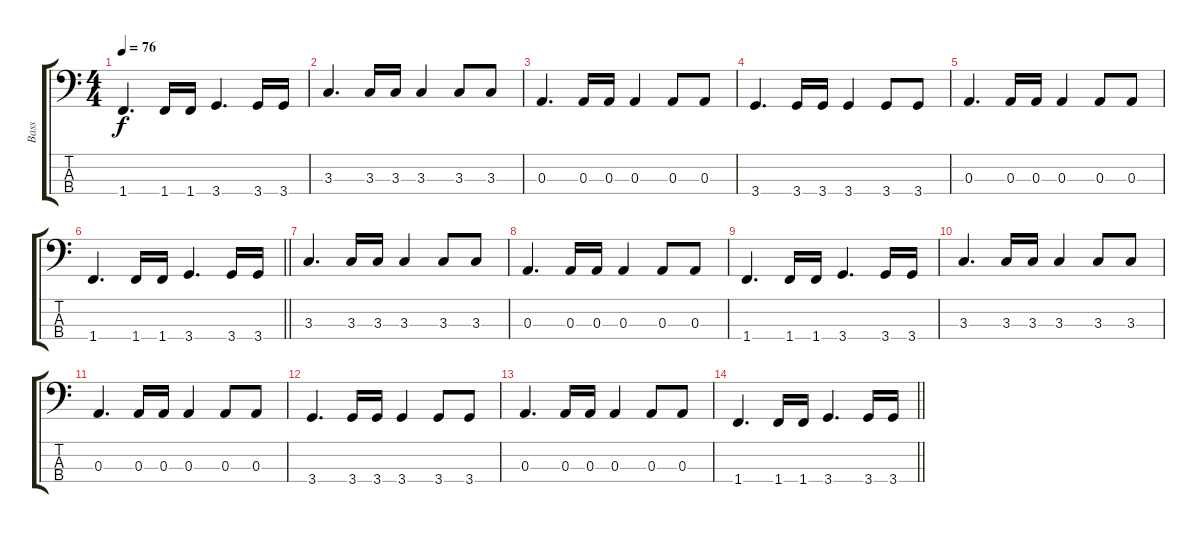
\track ("Bass" "Bass") {instrument electricbassfinger}
\staff {score tabs}
\tuning (G2 D2 A1 E1) {hide}
\ts (4 4)
\tempo 76
\clef f4
\ks c
1.4.4{d dy f} 1.4.16 1.4.16 3.4.4{d} 3.4.16 3.4.16 |
3.3.4{d} 3.3.16 3.3.16 3.3.4 3.3.8 3.3.8 |
0.3.4{d volume 4} 0.3.16 0.3.16 0.3.4 0.3.8 0.3.8 |
3.4.4{d} 3.4.16 3.4.16 3.4.4 3.4.8 3.4.8 |
0.3.4{d} 0.3.16 0.3.16 0.3.4 0.3.8 0.3.8 |
\barLineRight lightlight
1.4.4{d} 1.4.16 1.4.16 3.4.4{d} 3.4.16 3.4.16 |
\section ("" "")
3.3.4{d volume 2} 3.3.16 3.3.16 3.3.4 3.3.8 3.3.8 |
0.3.4{d} 0.3.16 0.3.16 0.3.4 0.3.8 0.3.8 |
1.4.4{d} 1.4.16 1.4.16 3.4.4{d} 3.4.16 3.4.16 |
3.3.4{d} 3.3.16 3.3.16 3.3.4 3.3.8 3.3.8 |
0.3.4{d volume 0} 0.3.16 0.3.16 0.3.4 0.3.8 0.3.8 |
3.4.4{d} 3.4.16 3.4.16 3.4.4 3.4.8 3.4.8 |
0.3.4{d} 0.3.16 0.3.16 0.3.4 0.3.8 0.3.8 |
\barLineRight lightlight
1.4.4{d} 1.4.16 1.4.16 3.4.4{d} 3.4.16 3.4.16
